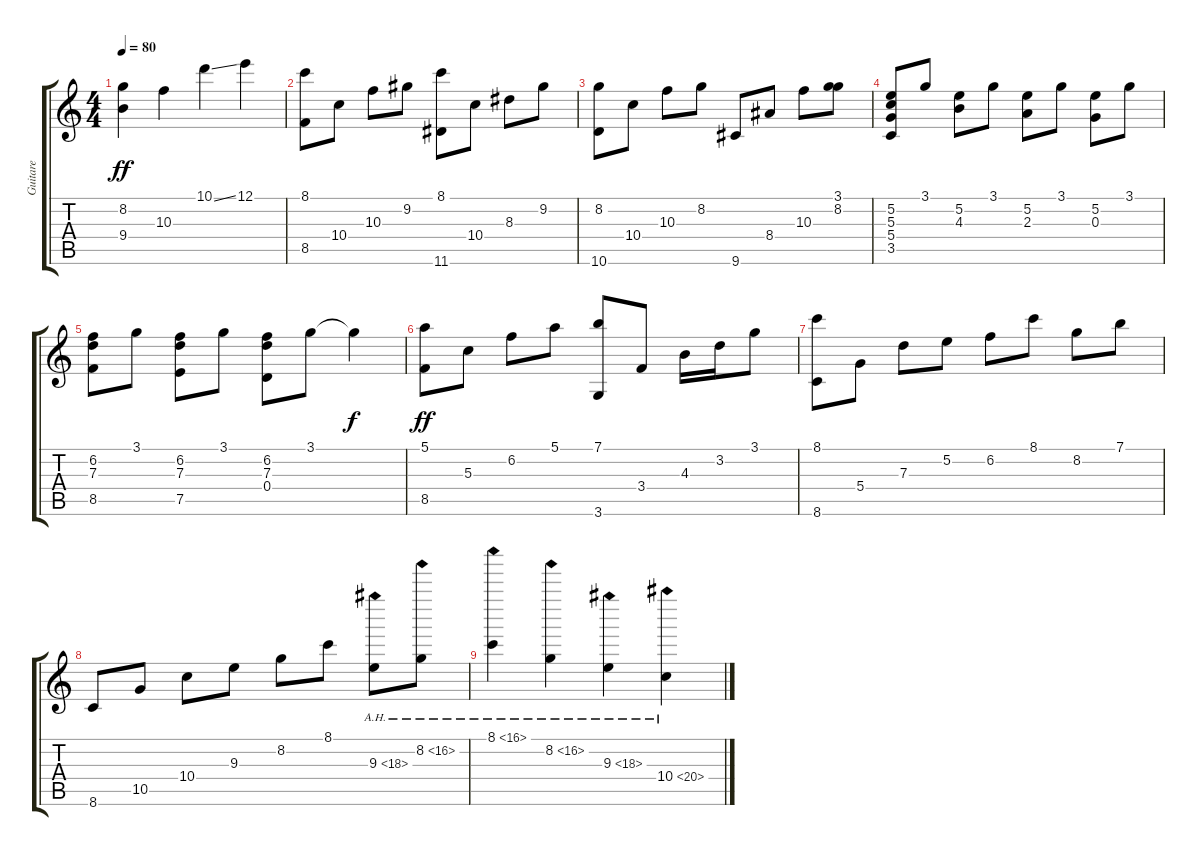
\track ("Guitare" "Guitare") {instrument acousticguitarnylon}
\staff {score tabs}
\tuning (E4 B3 G3 D3 A2 E2) {hide}
\ts (4 4)
\tempo 80
\clef g2
\ks c
(8.2 9.4).4{dy ff} 10.3.4 10.1{ss}.4 12.1.4 |
(8.1 8.5).8 10.4.8 10.3.8 9.2.8 (8.1 11.6).8 10.4.8 8.3.8 9.2.8 |
(8.2 10.6).8 10.4.8 10.3.8 8.2.8 9.6.8 8.4.8 10.3.8 (3.1 8.2).8 |
(5.2 5.3 5.4 3.5).8 3.1.8 (5.2 4.3).8 3.1.8 (5.2 2.3).8 3.1.8 (5.2 0.3).8 3.1.8 |
(6.2 7.3 8.5).8 3.1.8 (6.2 7.3 7.5).8 3.1.8 (6.2 7.3 0.4).8 3.1.8 3.1{t}.4{dy f} |
(5.1 8.5).8{dy ff} 5.3.8 6.2.8 5.1.8 (7.1 3.6).8 3.4.8 4.3.16 3.2.16 3.1.8 |
(8.1 8.6).8 5.4.8 7.3.8 5.2.8 6.2.8 8.1.8 8.2.8 7.1.8 |
8.6.8 10.5.8 10.4.8 9.3.8 8.2.8 8.1.8 9.3{ah 9}.8 8.2{ah 8}.8 |
8.1{ah 8}.4 8.2{ah 8}.4 9.3{ah 9}.4 10.4{ah 10}.4
